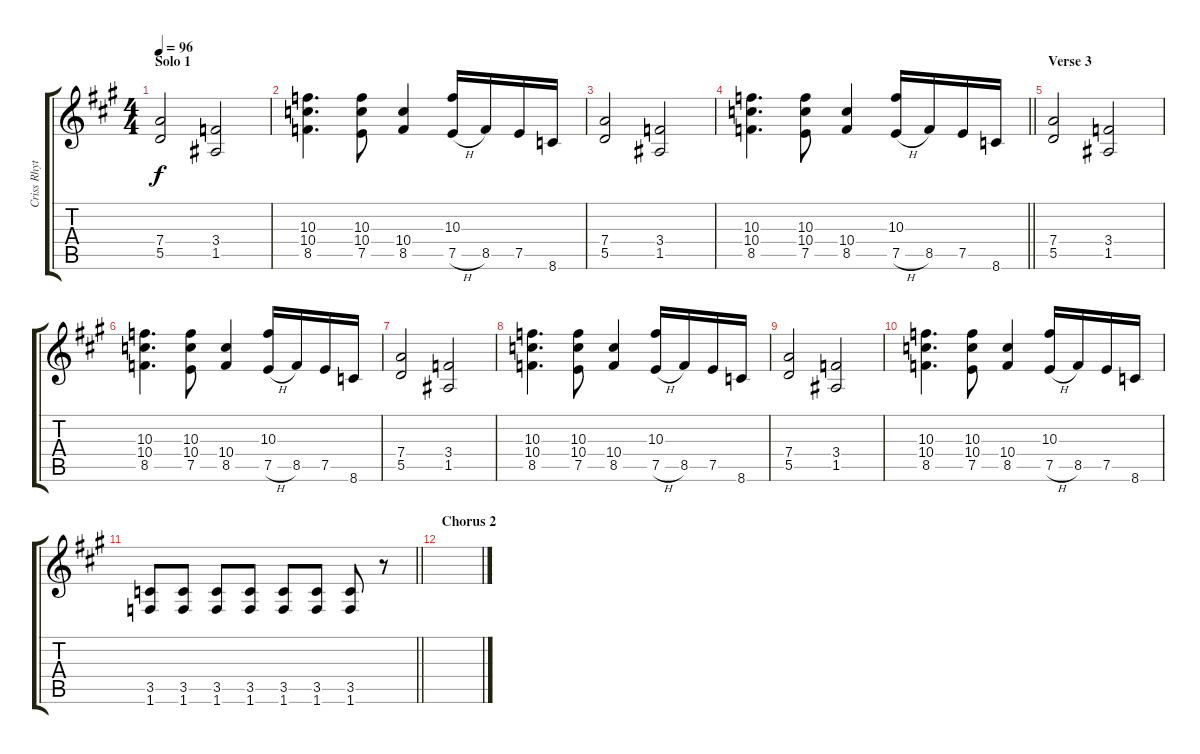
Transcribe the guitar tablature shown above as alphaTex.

\track ("Criss Rhythm [Electric]" "Criss Rhyt") {instrument electricguitarjazz}
\staff {score tabs}
\tuning (E4 B3 G3 D3 A2 E2) {hide}
\ts (4 4)
\section ("" "Solo 1")
\tempo 96
\clef g2
\ks a
(7.4 5.5).2{dy f} (3.4 1.5).2 |
(10.3 10.4 8.5).4{d} (10.3 10.4 7.5).8 (10.4 8.5).4 (10.3 7.5{h}).16 8.5.16 7.5.16 8.6.16 |
(7.4 5.5).2 (3.4 1.5).2 |
\barLineRight lightlight
(10.3 10.4 8.5).4{d} (10.3 10.4 7.5).8 (10.4 8.5).4 (10.3 7.5{h}).16 8.5.16 7.5.16 8.6.16 |
\section ("" "Verse 3")
(7.4 5.5).2 (3.4 1.5).2 |
(10.3 10.4 8.5).4{d} (10.3 10.4 7.5).8 (10.4 8.5).4 (10.3 7.5{h}).16 8.5.16 7.5.16 8.6.16 |
(7.4 5.5).2 (3.4 1.5).2 |
(10.3 10.4 8.5).4{d} (10.3 10.4 7.5).8 (10.4 8.5).4 (10.3 7.5{h}).16 8.5.16 7.5.16 8.6.16 |
(7.4 5.5).2 (3.4 1.5).2 |
(10.3 10.4 8.5).4{d} (10.3 10.4 7.5).8 (10.4 8.5).4 (10.3 7.5{h}).16 8.5.16 7.5.16 8.6.16 |
\barLineRight lightlight
(3.5 1.6).8 (3.5 1.6).8 (3.5 1.6).8 (3.5 1.6).8 (3.5 1.6).8 (3.5 1.6).8 (3.5 1.6).8 r.8 |
\section ("" "Chorus 2")
